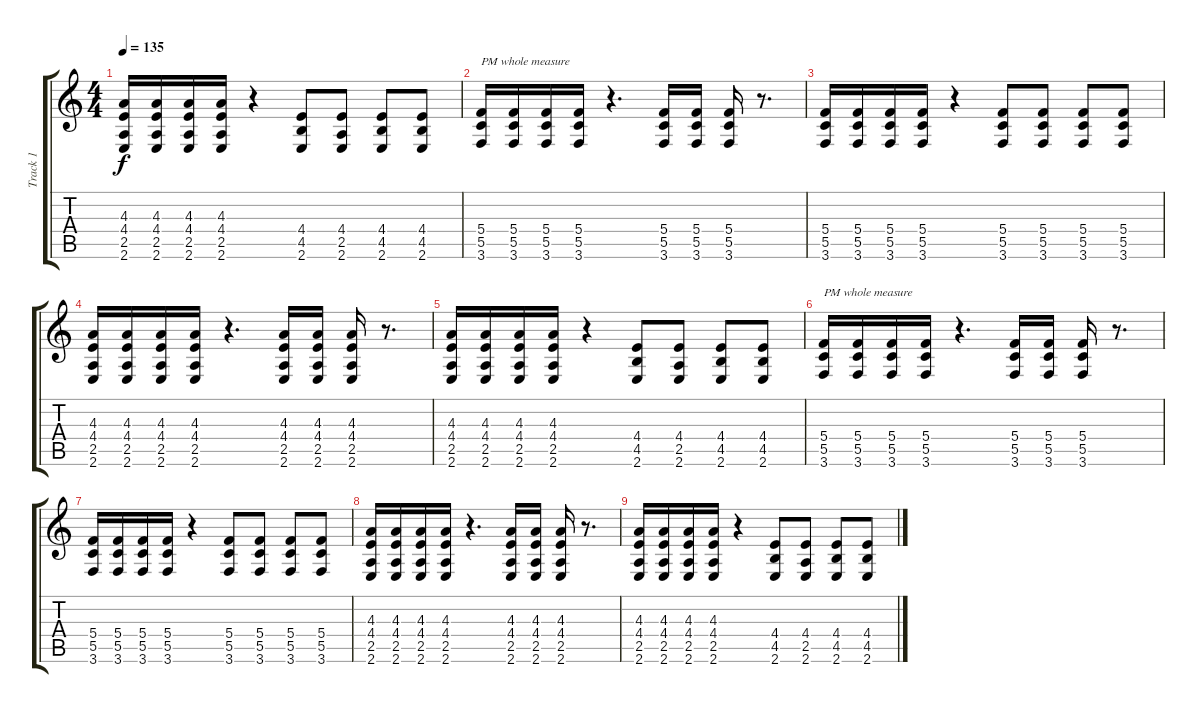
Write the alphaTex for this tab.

\track ("Track 1" "Track 1") {instrument distortionguitar}
\staff {score tabs}
\tuning (D4 A3 F3 C3 G2 D2) {hide}
\ts (4 4)
\tempo 135
\clef g2
\ks c
(4.3 4.4 2.5 2.6).16{dy f} (4.3 4.4 2.5 2.6).16 (4.3 4.4 2.5 2.6).16 (4.3 4.4 2.5 2.6).16 r.4 (4.4 4.5 2.6).8 (4.4 2.5 2.6).8 (4.4 4.5 2.6).8 (4.4 4.5 2.6).8 |
(5.4 5.5 3.6).16{txt "PM whole measure"} (5.4 5.5 3.6).16 (5.4 5.5 3.6).16 (5.4 5.5 3.6).16 r.4{d} (5.4 5.5 3.6).16 (5.4 5.5 3.6).16 (5.4 5.5 3.6).16 r.8{d} |
(5.4 5.5 3.6).16 (5.4 5.5 3.6).16 (5.4 5.5 3.6).16 (5.4 5.5 3.6).16 r.4 (5.4 5.5 3.6).8 (5.4 5.5 3.6).8 (5.4 5.5 3.6).8 (5.4 5.5 3.6).8 |
(4.3 4.4 2.5 2.6).16 (4.3 4.4 2.5 2.6).16 (4.3 4.4 2.5 2.6).16 (4.3 4.4 2.5 2.6).16 r.4{d} (4.3 4.4 2.5 2.6).16 (4.3 4.4 2.5 2.6).16 (4.3 4.4 2.5 2.6).16 r.8{d} |
(4.3 4.4 2.5 2.6).16 (4.3 4.4 2.5 2.6).16 (4.3 4.4 2.5 2.6).16 (4.3 4.4 2.5 2.6).16 r.4 (4.4 4.5 2.6).8 (4.4 2.5 2.6).8 (4.4 4.5 2.6).8 (4.4 4.5 2.6).8 |
(5.4 5.5 3.6).16{txt "PM whole measure"} (5.4 5.5 3.6).16 (5.4 5.5 3.6).16 (5.4 5.5 3.6).16 r.4{d} (5.4 5.5 3.6).16 (5.4 5.5 3.6).16 (5.4 5.5 3.6).16 r.8{d} |
(5.4 5.5 3.6).16 (5.4 5.5 3.6).16 (5.4 5.5 3.6).16 (5.4 5.5 3.6).16 r.4 (5.4 5.5 3.6).8 (5.4 5.5 3.6).8 (5.4 5.5 3.6).8 (5.4 5.5 3.6).8 |
(4.3 4.4 2.5 2.6).16 (4.3 4.4 2.5 2.6).16 (4.3 4.4 2.5 2.6).16 (4.3 4.4 2.5 2.6).16 r.4{d} (4.3 4.4 2.5 2.6).16 (4.3 4.4 2.5 2.6).16 (4.3 4.4 2.5 2.6).16 r.8{d} |
(4.3 4.4 2.5 2.6).16 (4.3 4.4 2.5 2.6).16 (4.3 4.4 2.5 2.6).16 (4.3 4.4 2.5 2.6).16 r.4 (4.4 4.5 2.6).8 (4.4 2.5 2.6).8 (4.4 4.5 2.6).8 (4.4 4.5 2.6).8
